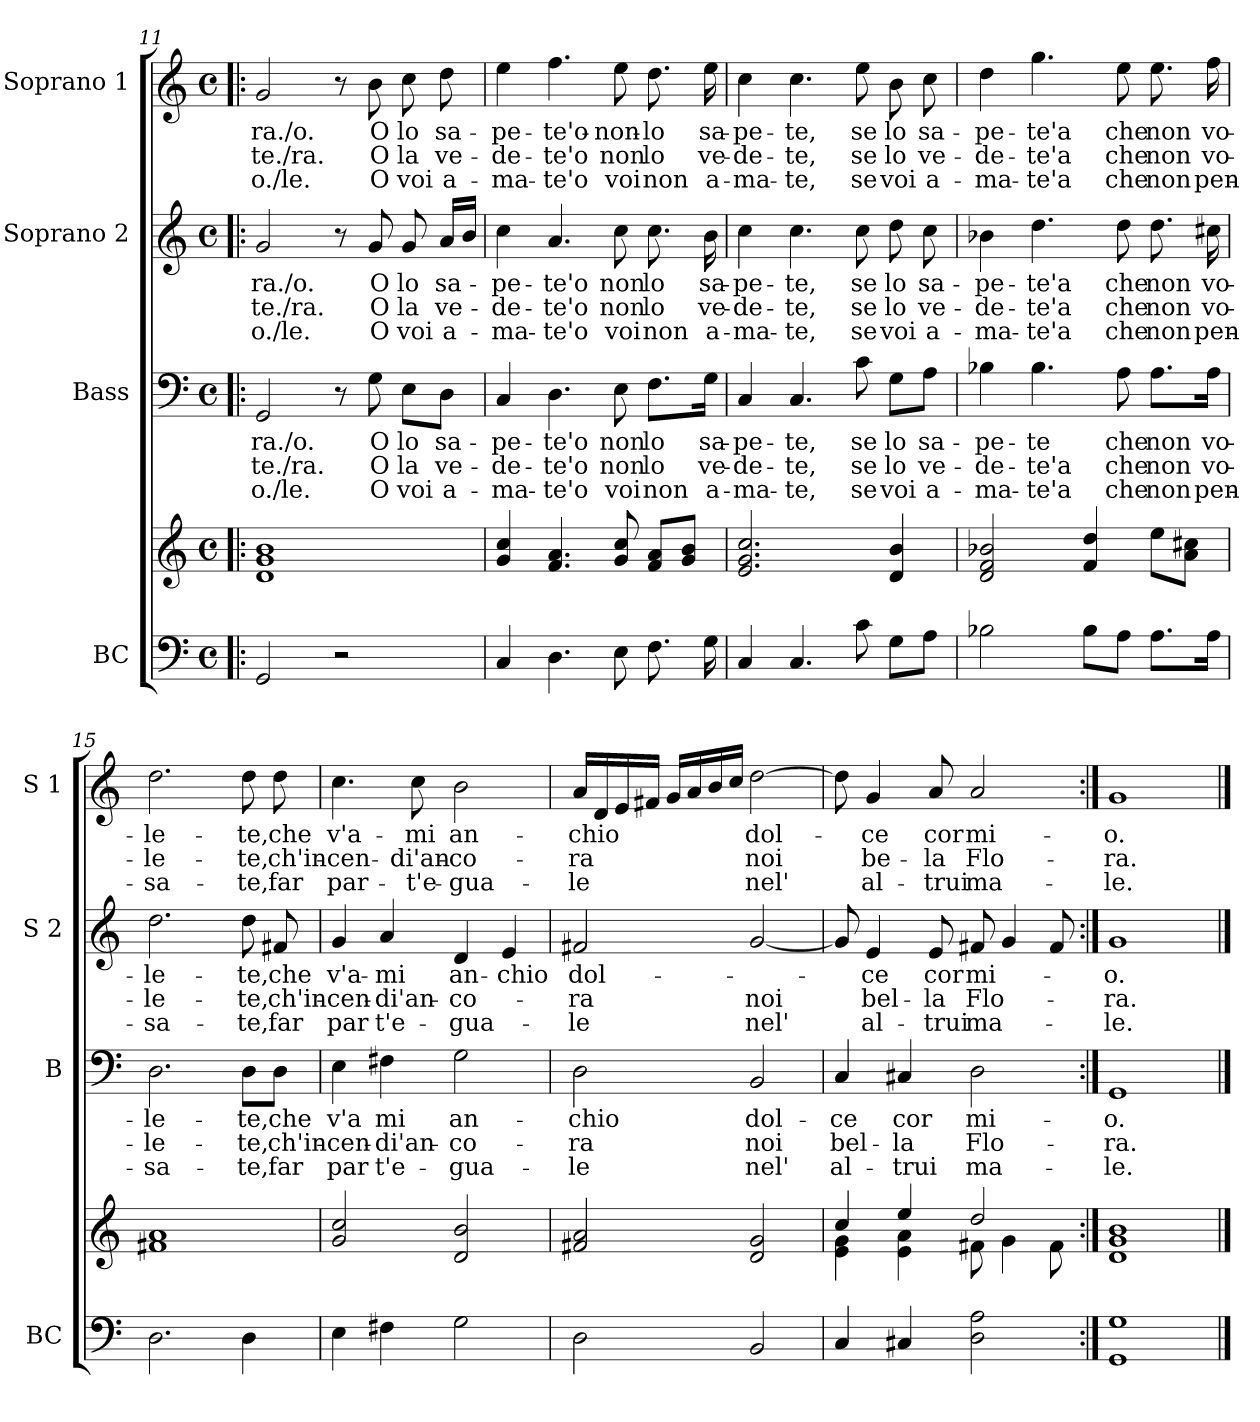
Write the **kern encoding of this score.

**kern	**kern	**kern	**text	**text	**text	**kern	**text	**text	**text	**kern	**text	**text	**text
*part4	*part4	*part3	*part3	*part3	*part3	*part2	*part2	*part2	*part2	*part1	*part1	*part1	*part1
*staff5	*staff4	*staff3	*staff3	*staff3	*staff3	*staff2	*staff2	*staff2	*staff2	*staff1	*staff1	*staff1	*staff1
*I"BC	*	*I"Bass	*	*	*	*I"Soprano 2	*	*	*	*I"Soprano 1	*	*	*
*I'BC	*	*I'B	*	*	*	*I'S 2	*	*	*	*I'S 1	*	*	*
!!LO:PB:g=z
*clefF4	*clefG2	*clefF4	*	*	*	*clefG2	*	*	*	*clefG2	*	*	*
*k[]	*k[]	*k[]	*	*	*	*k[]	*	*	*	*k[]	*	*	*
*C:	*C:	*C:	*	*	*	*C:	*	*	*	*C:	*	*	*
*M4/4	*M4/4	*M4/4	*	*	*	*M4/4	*	*	*	*M4/4	*	*	*
*met(c)	*met(c)	*met(c)	*	*	*	*met(c)	*	*	*	*met(c)	*	*	*
=11!|:	=11!|:	=11!|:	=11!|:	=11!|:	=11!|:	=11!|:	=11!|:	=11!|:	=11!|:	=11!|:	=11!|:	=11!|:	=11!|:
2GG/	1d 1g 1b	2GG/	ra./o.	te./ra.	o./le.	2g/	ra./o.	te./ra.	o./le.	2g/	ra./o.	te./ra.	o./le.
2r	.	8r	.	.	.	8r	.	.	.	8r	.	.	.
.	.	8G\	O	O	O	8g/	O	O	O	8b\	O	O	O
.	.	8E\L	lo	la	voi	8g/	lo	la	voi	8cc\	lo	la	voi
.	.	8D\J	sa-	ve-	a-	16a/LL	sa-	ve-	a-	8dd\	sa-	ve-	a-
.	.	.	.	.	.	16b/JJ	.	.	.	.	.	.	.
=12	=12	=12	=12	=12	=12	=12	=12	=12	=12	=12	=12	=12	=12
4C/	4g/ 4cc/	4C/	-pe-	-de-	-ma-	4cc\	-pe-	-de-	-ma-	4ee\	-pe-	-de-	-ma-
4.D\	4.f/ 4.a/	4.D\	-te'o	-te'o	-te'o	4.a/	-te'o	-te'o	-te'o	4.ff\	-te'o-	-te'o	-te'o
8E\	8g/ 8cc/	8E\	non	non	voi	8cc\	non	non	voi	8ee\	-non-	non	voi
8.F\	8f/ 8a/L	8.F\L	lo	lo	non	8.cc\	lo	lo	non	8.dd\	-lo	lo	non
.	8g/ 8b/J	.	.	.	.	.	.	.	.	.	.	.	.
16G\	.	16G\Jk	sa-	ve-	a-	16b\	sa-	ve-	a-	16ee\	sa-	ve-	a-
=13	=13	=13	=13	=13	=13	=13	=13	=13	=13	=13	=13	=13	=13
4C/	2.e/ 2.g/ 2.cc/	4C/	-pe-	-de-	-ma-	4cc\	-pe-	-de-	-ma-	4cc\	-pe-	-de-	-ma-
4.C/	.	4.C/	-te,	-te,	-te,	4.cc\	-te,	-te,	-te,	4.cc\	-te,	-te,	-te,
8c\	.	8c\	se	se	se	8cc\	se	se	se	8ee\	se	se	se
8G\L	4d/ 4b/	8G\L	lo	lo	voi	8dd\	lo	lo	voi	8b\	lo	lo	voi
8A\J	.	8A\J	sa-	ve-	a-	8cc\	sa-	ve-	a-	8cc\	sa-	ve-	a-
=14	=14	=14	=14	=14	=14	=14	=14	=14	=14	=14	=14	=14	=14
2B-X\	2d/ 2f/ 2b-X/	4B-X\	-pe-	-de-	-ma-	4b-X\	-pe-	-de-	-ma-	4dd\	-pe-	-de-	-ma-
.	.	4.B-\	-te	-te'a	-te'a	4.dd\	-te'a	-te'a	-te'a	4.gg\	-te'a	-te'a	-te'a
8B-\L	4f/ 4dd/	.	.	.	.	.	.	.	.	.	.	.	.
8A\J	.	8A\	che	che	che	8dd\	che	che	che	8ee\	che	che	che
8.A\L	8ee\L	8.A\L	non	non	non	8.dd\	non	non	non	8.ee\	non	non	non
.	8a\ 8cc#X\J	.	.	.	.	.	.	.	.	.	.	.	.
16A\Jk	.	16A\Jk	vo-	vo-	pen-	16cc#X\	vo-	vo-	pen-	16ff\	vo-	vo-	pen-
!!LO:LB:g=z
=15	=15	=15	=15	=15	=15	=15	=15	=15	=15	=15	=15	=15	=15
2.D\	1f#X 1a	2.D\	-le-	-le-	-sa-	2.dd\	-le-	-le-	-sa-	2.dd\	-le-	-le-	-sa-
4D\	.	8D\L	-te,	-te,	-te,	8dd\	-te,	-te,	-te,	8dd\	-te,	-te,	-te,
.	.	8D\J	che	ch'in-	far	8f#X/	che	ch'in-	far	8dd\	che	ch'in-	far
=16	=16	=16	=16	=16	=16	=16	=16	=16	=16	=16	=16	=16	=16
4E\	2g/ 2cc/	4E\	v'a	-cen-	par	4g/	v'a-	-cen-	par	4.cc\	v'a-	-cen-	par-
4F#X\	.	4F#X\	mi	-di'an-	t'e-	4a/	-mi	-di'an-	t'e-	.	.	.	.
.	.	.	.	.	.	.	.	.	.	8cc\	-mi	-di'an-	-t'e-
2G\	2d/ 2b/	2G\	an-	-co-	-gua-	4d/	an-	-co-	-gua-	2b\	an-	-co-	-gua-
.	.	.	.	.	.	4e/	-chio	.	.	.	.	.	.
=17	=17	=17	=17	=17	=17	=17	=17	=17	=17	=17	=17	=17	=17
2D\	2f#X/ 2a/	2D\	-chio	-ra	-le	2f#X/	dol-	-ra	-le	16a/LL	-chio	-ra	-le
.	.	.	.	.	.	.	.	.	.	16d/	.	.	.
.	.	.	.	.	.	.	.	.	.	16e/	.	.	.
.	.	.	.	.	.	.	.	.	.	16f#X/JJ	.	.	.
.	.	.	.	.	.	.	.	.	.	16g/LL	.	.	.
.	.	.	.	.	.	.	.	.	.	16a/	.	.	.
.	.	.	.	.	.	.	.	.	.	16b/	.	.	.
.	.	.	.	.	.	.	.	.	.	16cc/JJ	.	.	.
2BB/	2d/ 2g/	2BB/	dol-	noi	nel'	[2g/	.	noi	nel'	[2dd\	dol-	noi	nel'
=18	=18	=18	=18	=18	=18	=18	=18	=18	=18	=18	=18	=18	=18
*	*^	*	*	*	*	*	*	*	*	*	*	*	*
4C/	4cc/	4e\ 4g\	4C/	-ce	bel-	al-	8g/]	.	.	.	8dd\]	.	.	.
.	.	.	.	.	.	.	4e/	-ce	bel-	al-	4g/	-ce	be-	al-
4C#X/	4ee/	4e\ 4a\	4C#X/	cor	-la	-trui	.	.	.	.	.	.	.	.
.	.	.	.	.	.	.	8e/	cor	-la	-trui	8a/	cor	-la	-trui
2D\ 2A\	2dd/	8f#X\	2D\	mi-	Flo-	ma-	8f#X/	mi-	Flo-	ma-	2a/	mi-	Flo-	ma-
.	.	4g\	.	.	.	.	4g/	.	.	.	.	.	.	.
.	.	8f#\	.	.	.	.	8f#/	.	.	.	.	.	.	.
*	*v	*v	*	*	*	*	*	*	*	*	*	*	*	*
=19:|!	=19:|!	=19:|!	=19:|!	=19:|!	=19:|!	=19:|!	=19:|!	=19:|!	=19:|!	=19:|!	=19:|!	=19:|!	=19:|!
1GG 1G	1d 1g 1b	1GG	-o.	-ra.	-le.	1g	-o.	-ra.	-le.	1g	-o.	-ra.	-le.
==	==	==	==	==	==	==	==	==	==	==	==	==	==
*-	*-	*-	*-	*-	*-	*-	*-	*-	*-	*-	*-	*-	*-
